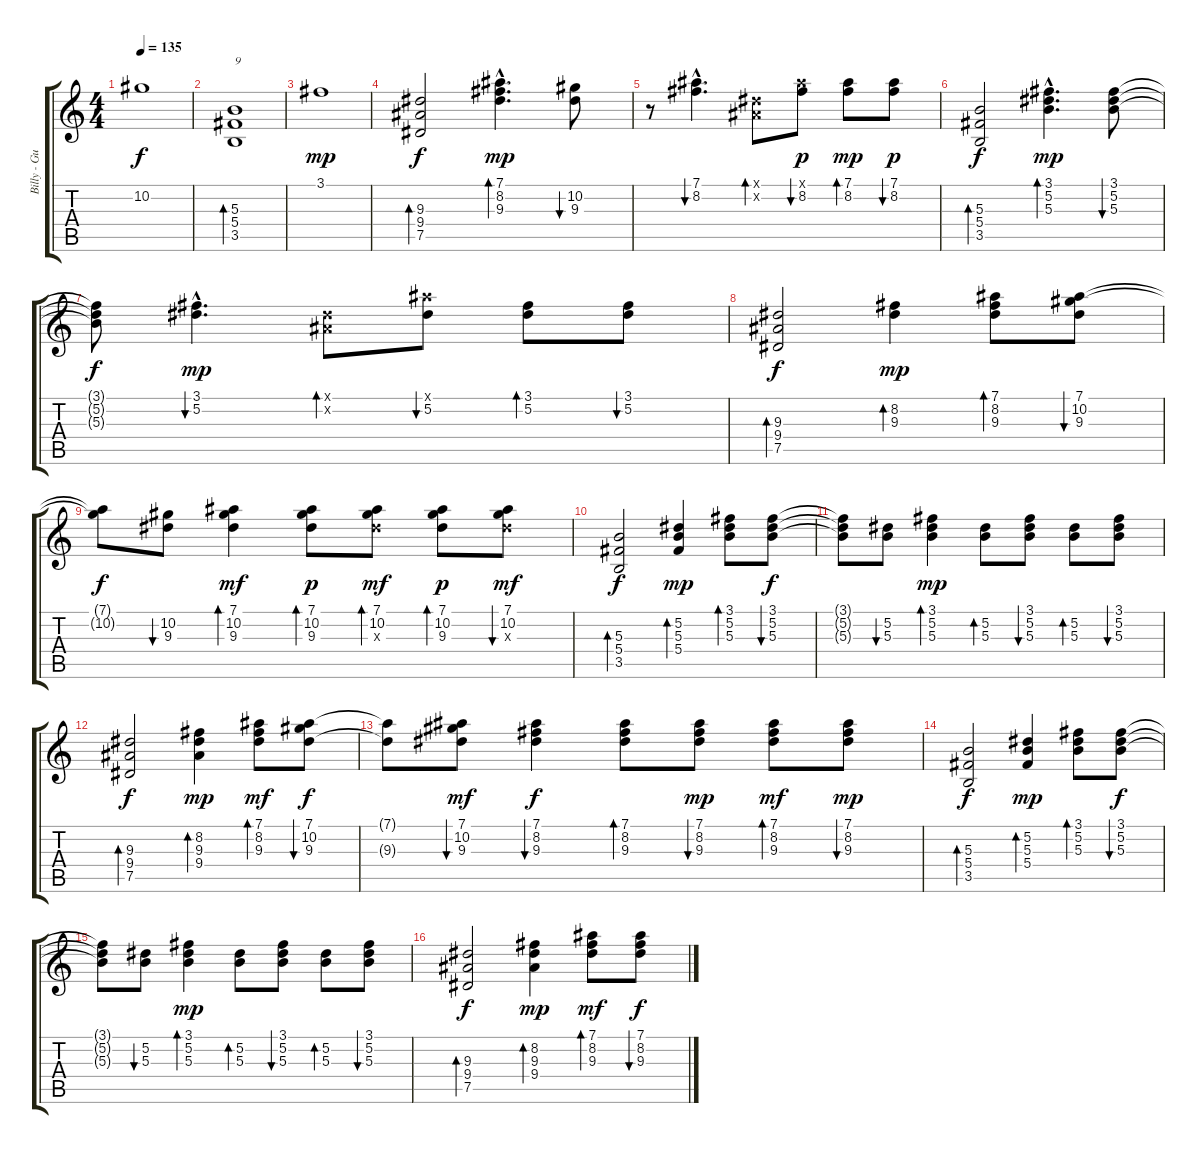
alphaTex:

\track ("Billy - Guitar I" "Billy - Gu") {instrument overdrivenguitar}
\staff {score tabs}
\tuning (Eb4 Bb3 Gb3 Db3 Ab2 Eb2) {hide}
\ts (4 4)
\tempo 135
\clef g2
\ks c
10.2{t}.1{dy f} |
(5.3 5.4 3.5).1{bd 60 txt "9" volume 9} |
3.1.1{dy mp} |
(9.3 9.4 7.5).2{bd 30 dy f} (7.1{hac} 8.2{hac} 9.3{hac}).4{d bd 30 dy mp} (10.2 9.3).8{bu 30} |
r.8 (7.1{hac} 8.2{hac}).4{d bu 30} (0.1{x} 0.2{x}).8{bd 30} (7.1{x} 8.2).8{bu 30 dy p} (7.1 8.2).8{bd 30 dy mp} (7.1 8.2).8{bu 30 dy p} |
(5.3 5.4 3.5).2{bd 30 dy f} (3.1{hac} 5.2{hac} 5.3{hac}).4{d bd 30 dy mp} (3.1 5.2 5.3).8{bu 30} |
(3.1{t} 5.2{t} 5.3{t}).8{dy f} (3.1{hac} 5.2{hac}).4{d bu 30 dy mp} (0.1{x} 0.2{x}).8{bd 30} (7.1{x} 5.2).8{bu 30} (3.1 5.2).8{bd 30} (3.1 5.2).8{bu 30} |
(9.3 9.4 7.5).2{bd 60 dy f} (8.2 9.3).4{bd 60 dy mp} (7.1 8.2 9.3).8{bd 60} (7.1 10.2 9.3).8{bu 60} |
(7.1{t} 10.2{t}).8{dy f} (10.2 9.3).8{bu 60} (7.1 10.2 9.3).4{bd 60 dy mf} (7.1 10.2 9.3).8{bd 60 dy p} (7.1 10.2 9.3{x}).8{bd 60 dy mf} (7.1 10.2 9.3).8{bd 60 dy p} (7.1 10.2 9.3{x}).8{bu 60 dy mf} |
(5.3 5.4 3.5).2{bd 60 dy f} (5.2 5.3 5.4).4{bd 60 dy mp} (3.1 5.2 5.3).8{bd 60} (3.1 5.2 5.3).8{bu 60 dy f} |
(3.1{t} 5.2{t} 5.3{t}).8 (5.2 5.3).8{bu 60} (3.1 5.2 5.3).4{bd 60 dy mp} (5.2 5.3).8{bd 60} (3.1 5.2 5.3).8{bu 60} (5.2 5.3).8{bd 60} (3.1 5.2 5.3).8{bu 60} |
(9.3 9.4 7.5).2{bd 60 dy f} (8.2 9.3 9.4).4{bd 60 dy mp} (7.1 8.2 9.3).8{bd 60 dy mf} (7.1 10.2 9.3).8{bu 60 dy f} |
(7.1{t} 9.3{t}).8 (7.1 10.2 9.3).8{bu 60 dy mf} (7.1 8.2 9.3).4{bu 60 dy f} (7.1 8.2 9.3).8{bd 60} (7.1 8.2 9.3).8{bu 60 dy mp} (7.1 8.2 9.3).8{bd 60 dy mf} (7.1 8.2 9.3).8{bu 60 dy mp} |
(5.3 5.4 3.5).2{bd 60 dy f} (5.2 5.3 5.4).4{bd 60 dy mp} (3.1 5.2 5.3).8{bd 60} (3.1 5.2 5.3).8{bu 60 dy f} |
(3.1{t} 5.2{t} 5.3{t}).8 (5.2 5.3).8{bu 60} (3.1 5.2 5.3).4{bd 60 dy mp} (5.2 5.3).8{bd 60} (3.1 5.2 5.3).8{bu 60} (5.2 5.3).8{bd 60} (3.1 5.2 5.3).8{bu 60} |
(9.3 9.4 7.5).2{bd 60 dy f} (8.2 9.3 9.4).4{bd 60 dy mp} (7.1 8.2 9.3).8{bd 60 dy mf} (7.1 8.2 9.3).8{bu 60 dy f}
